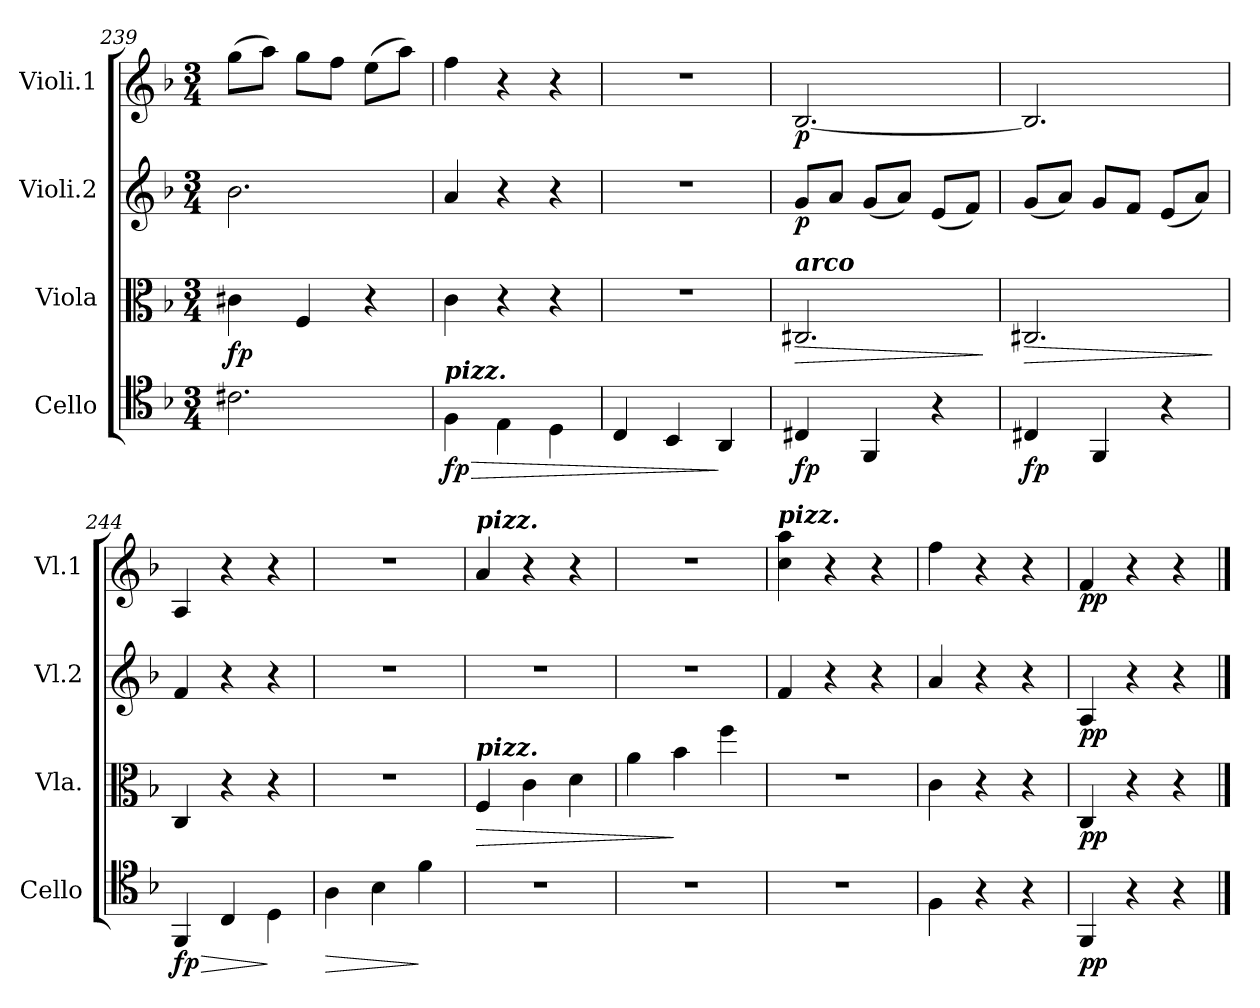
**kern	**dynam	**kern	**dynam	**kern	**dynam	**kern	**dynam
*part4	*part4	*part3	*part3	*part2	*part2	*part1	*part1
*staff4	*staff4	*staff3	*staff3	*staff2	*staff2	*staff1	*staff1
*I"Cello	*	*I"Viola	*	*I"Violi.2	*	*I"Violi.1	*
*I'Cello	*	*I'Vla.	*	*I'Vl.2	*	*I'Vl.1	*
*clefC4	*	*clefC3	*	*clefG2	*	*clefG2	*
*k[b-]	*	*k[b-]	*	*k[b-]	*	*k[b-]	*
*M3/4	*	*M3/4	*	*M3/4	*	*M3/4	*
=239	=239	=239	=239	=239	=239	=239	=239
!	!	!	!LO:DY:b	!	!	!	!
2.c#X\	.	4c#X\	fp	2.b-\	.	(8gg\L	.
.	.	.	.	.	.	8aa\J)	.
.	.	4F/	.	.	.	8gg\L	.
.	.	.	.	.	.	8ff\J	.
.	.	4r	.	.	.	(8ee\L	.
.	.	.	.	.	.	8aa\J)	.
!!LO:PB:g=z
=240	=240	=240	=240	=240	=240	=240	=240
!LO:TX:a:Bi:t=pizz.	!	!	!	!	!	!	!
!	!LO:HP:b	!	!	!	!	!	!
!	!LO:DY:n=1:b	!	!	!	!	!	!
4F\	> fp	4c\	.	4a/	.	4ff\	.
4E\	.	4r	.	4r	.	4r	.
4D\	.	4r	.	4r	.	4r	.
=241	=241	=241	=241	=241	=241	=241	=241
4C/	.	2.r	.	2.r	.	2.r	.
4BB-/	.	.	.	.	.	.	.
4AA/	]	.	.	.	.	.	.
=242	=242	=242	=242	=242	=242	=242	=242
!	!	!LO:TX:a:Bi:t=arco	!	!	!	!	!
!	!LO:DY:b	!	!LO:HP:b	!	!LO:DY:b	!	!LO:DY:b
4C#X/	fp	2.C#X/	>	8g/L	p	[2.B-/	p
.	.	.	.	8a/J	.	.	.
4FF/	.	.	.	(8g/L	.	.	.
.	.	.	.	8a/J)	.	.	.
4r	.	.	.	(8e/L	.	.	.
.	.	.	.	8f/J)	.	.	.
.	.	.	]	.	.	.	.
=243	=243	=243	=243	=243	=243	=243	=243
!	!LO:DY:b	!	!LO:HP:b	!	!	!	!
4C#X/	fp	2.C#X/	>	(8g/L	.	2.B-/]	.
.	.	.	.	8a/J)	.	.	.
4FF/	.	.	.	8g/L	.	.	.
.	.	.	.	8f/J	.	.	.
4r	.	.	.	(8e/L	.	.	.
.	.	.	.	8a/J)	.	.	.
.	.	.	]	.	.	.	.
=244	=244	=244	=244	=244	=244	=244	=244
!	!LO:HP:b	!	!	!	!	!	!
!	!LO:DY:n=1:b	!	!	!	!	!	!
4FF/	> fp	4C/	.	4f/	.	4A/	.
4C/	.	4r	.	4r	.	4r	.
4D\	]	4r	.	4r	.	4r	.
!!LO:LB:g=z
=245	=245	=245	=245	=245	=245	=245	=245
!	!LO:HP:b	!	!	!	!	!	!
4A\	>	2.r	.	2.r	.	2.r	.
4B-\	.	.	.	.	.	.	.
4f\	]	.	.	.	.	.	.
=246	=246	=246	=246	=246	=246	=246	=246
!	!	!	!	!	!	!LO:TX:a:Bi:t=pizz.	!
!	!	!LO:TX:a:Bi:t=pizz.	!	!	!	!	!
!	!	!	!LO:HP:b	!	!	!	!
2.r	.	4F/	>	2.r	.	4a/	.
.	.	4c\	.	.	.	4r	.
.	.	4d\	.	.	.	4r	.
=247	=247	=247	=247	=247	=247	=247	=247
2.r	.	4a\	.	2.r	.	2.r	.
.	.	4b-\	]	.	.	.	.
.	.	4ff\	.	.	.	.	.
=248	=248	=248	=248	=248	=248	=248	=248
!	!	!	!	!	!	!LO:TX:a:Bi:t=pizz.	!
2.r	.	2.r	.	4f/	.	4cc\ 4aa\	.
.	.	.	.	4r	.	4r	.
.	.	.	.	4r	.	4r	.
=249	=249	=249	=249	=249	=249	=249	=249
4F\	.	4c\	.	4a/	.	4ff\	.
4r	.	4r	.	4r	.	4r	.
4r	.	4r	.	4r	.	4r	.
=250	=250	=250	=250	=250	=250	=250	=250
!	!LO:DY:b	!	!LO:DY:b	!	!LO:DY:b	!	!LO:DY:b
4FF/	pp	4C/	pp	4A/	pp	4f/	pp
4r	.	4r	.	4r	.	4r	.
4r	.	4r	.	4r	.	4r	.
==	==	==	==	==	==	==	==
*-	*-	*-	*-	*-	*-	*-	*-
